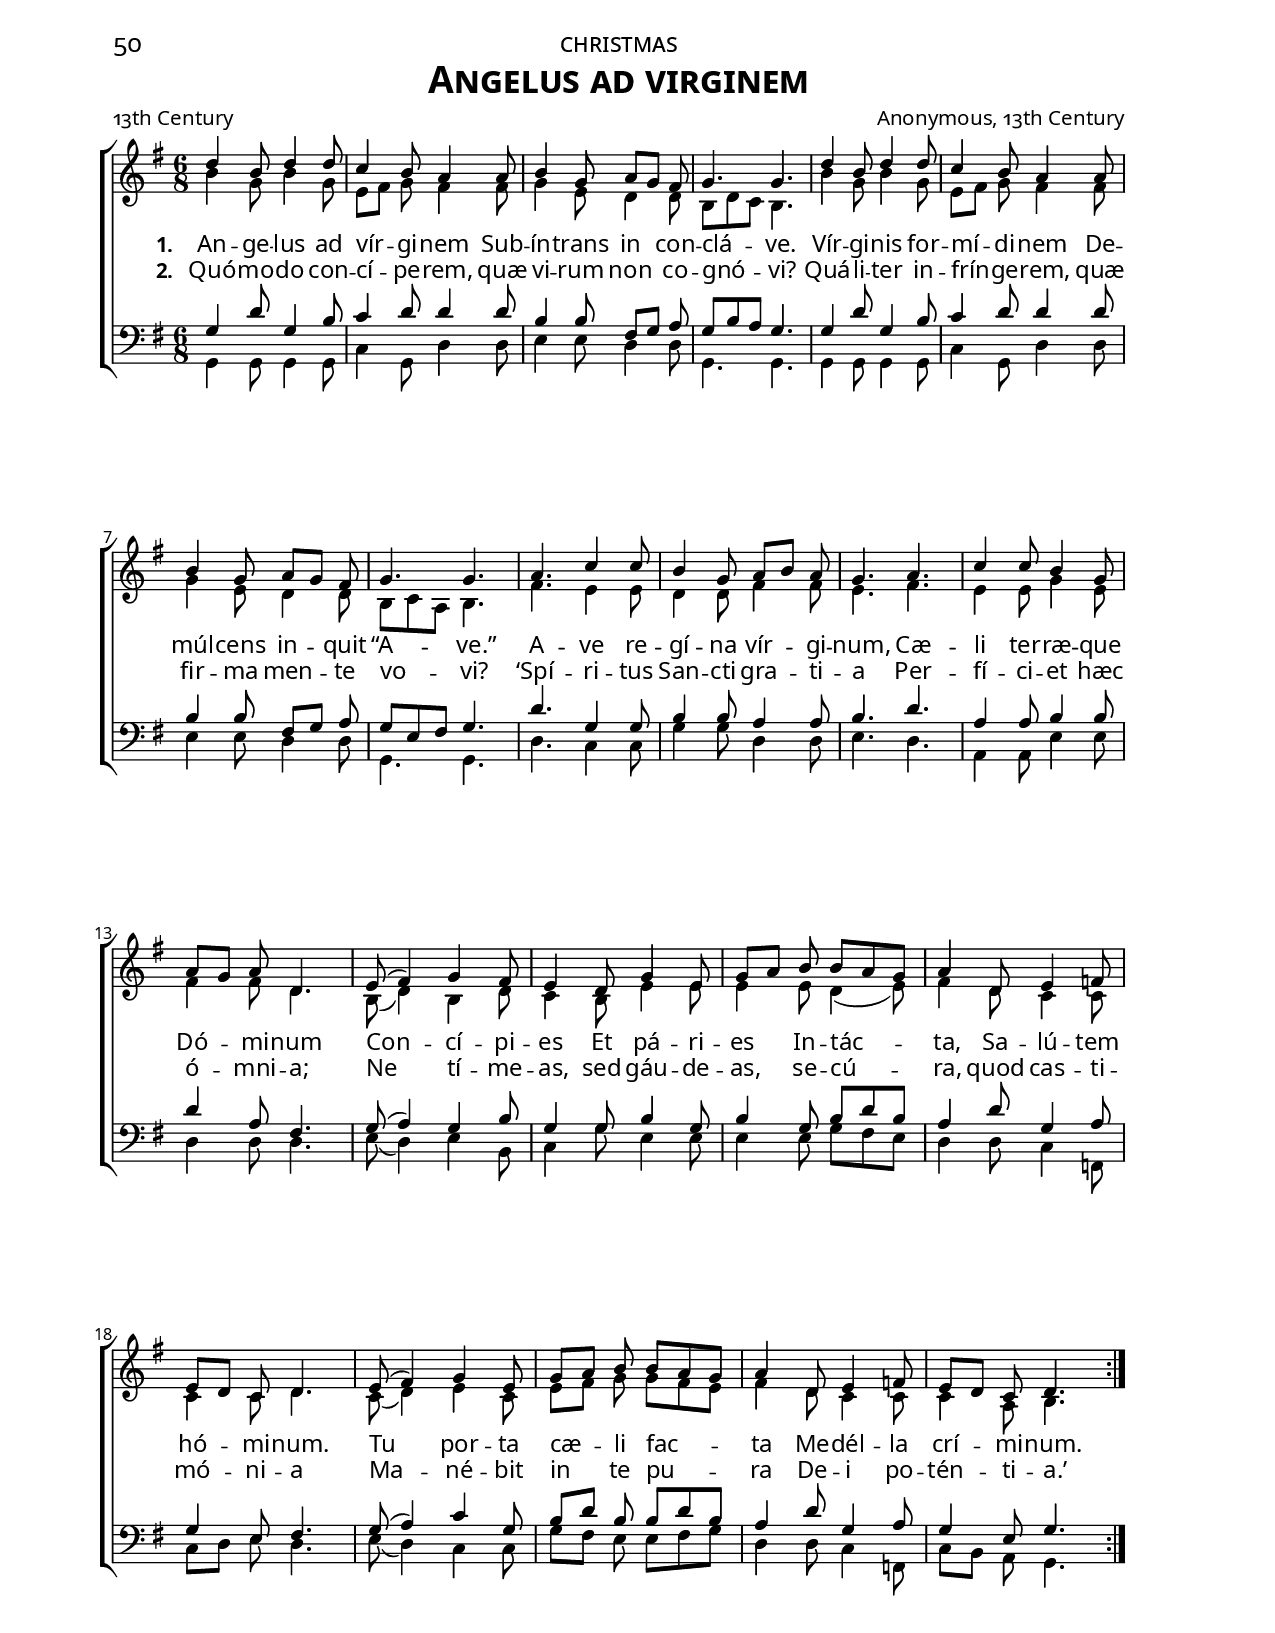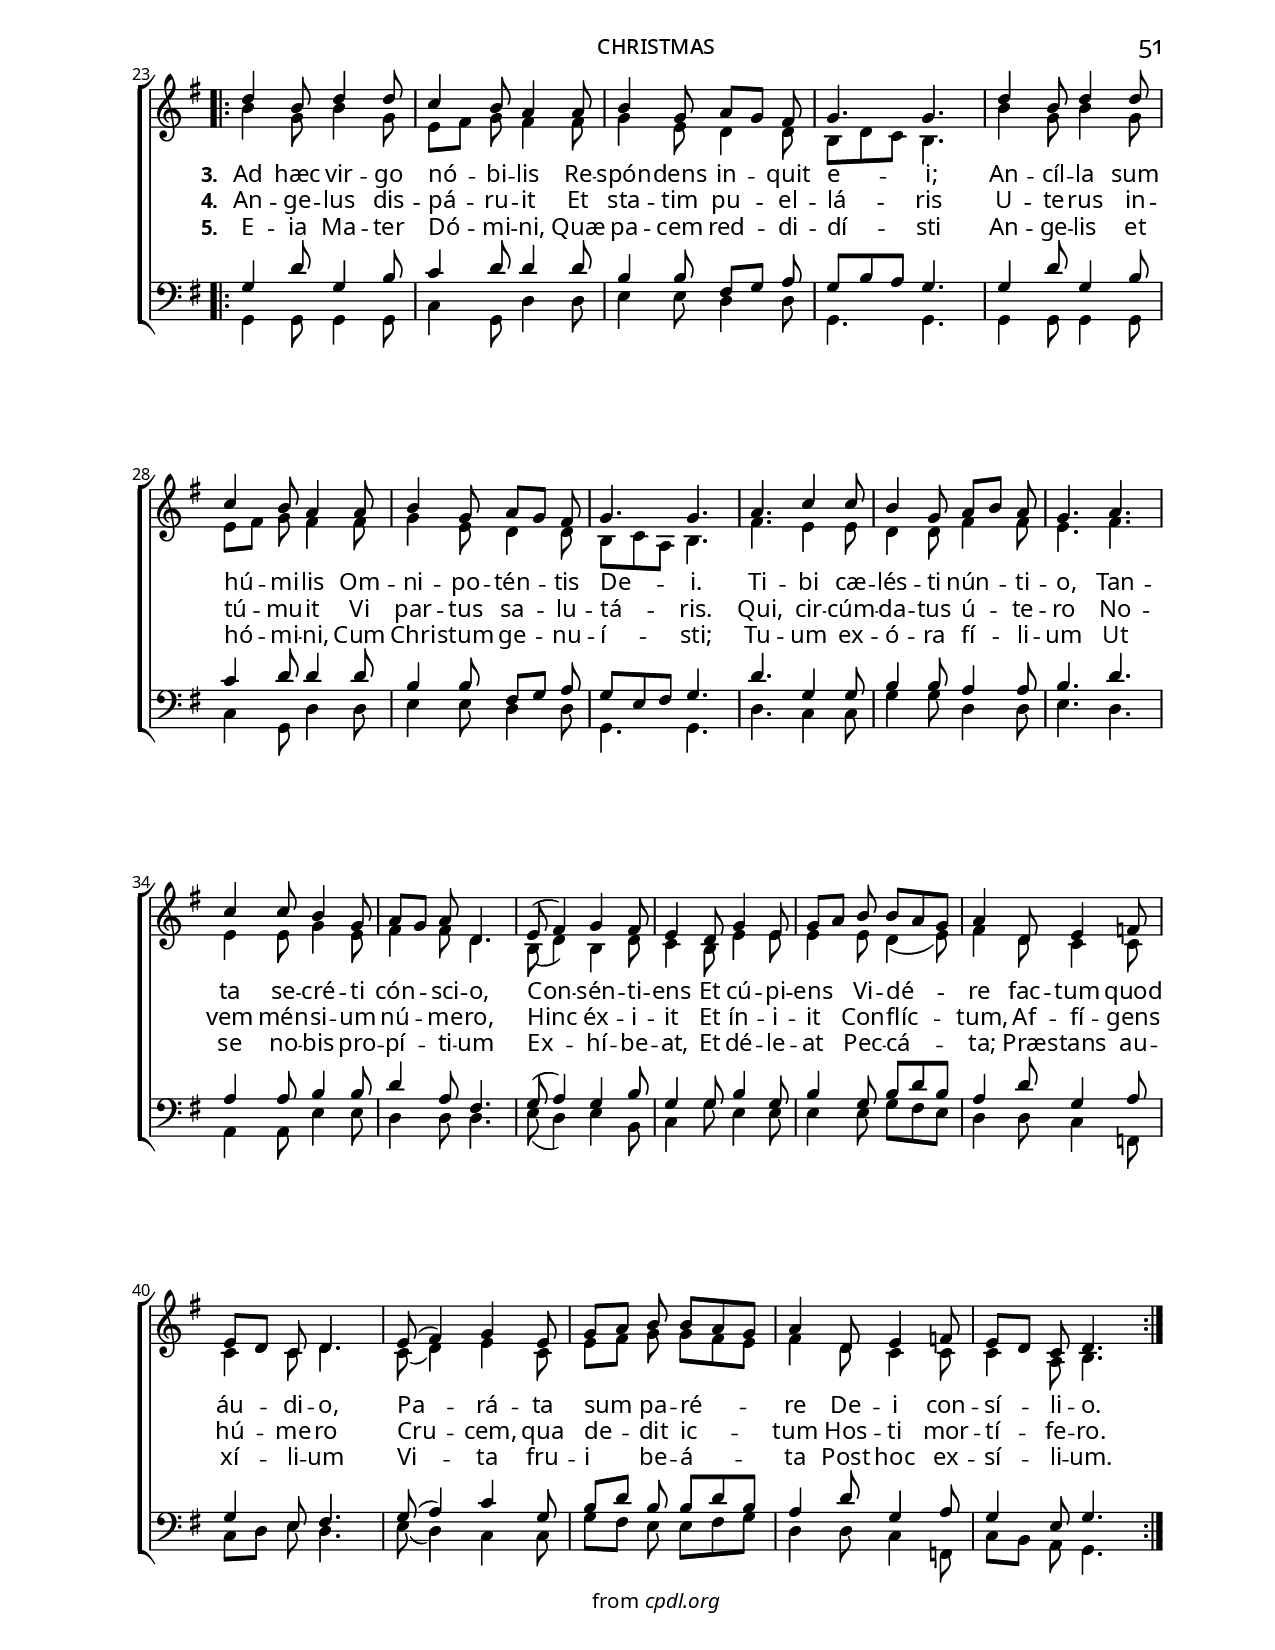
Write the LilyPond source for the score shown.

\version "2.14.2"
\include "util.ly"
\version "2.14.2"
#(set-global-staff-size 18) \paper{ #(define fonts (make-pango-font-tree "Garamond Premier Pro" "Garamond Premier Pro" "Garamond Premier Pro" (/ 18 20))) }
\header {
  title = \markup{\override #'(font-name . "Garamond Premier Pro Semibold"){ \abs-fontsize #18 \smallCapsOldStyle"Angelus ad virginem"}}
  poet = \markup\oldStyleNum"13th Century"
  composer = \markup\oldStyleNum"Anonymous, 13th Century"
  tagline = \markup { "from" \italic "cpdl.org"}
}
\paper {
  %print-all-headers = ##t
  paper-height = 11\in
  paper-width = 8.5\in
  indent = 0\in
  %system-system-spacing = #'((basic-distance . 10) (padding . 0))
  %system-system-spacing =
  %  #'((basic-distance . 0)
  %     (minimum-distance . 0)
  %     (padding . -0.35)
  %     (stretchability . 100))
  ragged-last-bottom = ##f
  ragged-bottom = ##f
  two-sided = ##t
  inner-margin = 1\in
  outer-margin = 0.75\in
  top-margin = 0.26\in
  bottom-margin = 0.25\in
  first-page-number = #050
  print-first-page-number = ##t
  headerLine = \markup{\override #'(font-name . "Garamond Premier Pro") \smallCapsOldStyle"christmas"}
  oddHeaderMarkup = \markup\fill-line{
     \override #'(font-name . "Garamond Premier Pro")\abs-fontsize #12.5
     \combine 
        \fill-line{"" \on-the-fly #print-page-number-check-first
        \oldStylePageNum""
        }
        \fill-line{\headerLine}
  }
  evenHeaderMarkup = \markup {
     \override #'(font-name . "Garamond Premier Pro")\abs-fontsize #12.5
     \combine
        \on-the-fly #print-page-number-check-first
        \oldStylePageNum""
        \fill-line{\headerLine}
  }
}
global = {
  \key g \major
  \time 6/8
  \autoBeamOff
  \override DynamicLineSpanner #'staff-padding = #0.0
  \override DynamicLineSpanner #'Y-extent = #'(-1 . 1)
}

sopMusic = \relative c'' {
  \repeat volta 2 {
    d4 b8 d4 d8 |
    c4 b8 a4 a8 |
    b4 g8 a[ g] fis |
    g4. g |
    d'4 b8 d4 d8 |
    
    c4 b8 a4 a8 |
    b4 g8 a[ g] fis |
    g4. g |
    a c4 c8 |
    b4 g8 a[ b] a |
    g4. a |
    
    %page2
    c4 c8 b4 g8 |
    a[ g] a d,4. |
    e8( fis4) g fis8 |
    e4 d8 g4 e8 |
    g[ a] b b[ a g] |
    a4 d,8 e4 f8 |
    
    e[ d] c d4. |
    e8( fis4) g e8 |
    g[ a] b b[ a g] |
    a4 d,8 e4 f8 |
    e[ d] c d4. \break
  }
}
sopWords = \lyricmode {
  
}

altoMusic = \relative c'' {
  b4 g8 b4 g8 |
  e8[ fis] g8 fis4 fis8 |
  g4 e8 d4 d8 |
  b[ d c] b4. |
  
  b'4 g8 b4 g8 |
  e8[ fis] g8 fis4 fis8 |
  g4 e8 d4 d8 |
  b[ c a] b4. |
  
  fis'4. e4 e8 |
  d4 d8 fis4 fis8 |
  e4. fis |
  e4 e8 g4 e8 |
  fis4 fis8 d4. |
  
  b8( d4) b4 d8 |
  c4 b8 e4 e8 |
  e4 e8 d4( e8) |
  fis4 d8 c4 c8 |
  c4 c8 d4. |
  
  c8( d4) e4 c8 |
  e8[ fis] g g[ fis e] |
  fis4 d8 c4 c8 |
  c4 a8 b4.
}
altoWords = \lyricmode {
  \dropLyricsIX
  \set stanza = #"1. "
  An -- ge -- lus ad vír -- gi -- nem
      Sub -- ín -- trans in con -- clá -- ve.
  Vír -- gi -- nis for -- mí -- di -- nem
      De -- múl -- cens in -- quit “A -- ve.”
  A -- ve re -- gí -- na vír -- gi -- num,
  Cæ -- li ter -- ræ -- que Dó -- mi -- num
      Con -- cí -- pi -- es
      Et pá -- ri -- es
      In -- tác -- ta,
      Sa -- lú -- tem hó -- mi -- num.
      Tu por -- ta cæ -- li fac -- ta
      Me -- dél -- la crí -- mi -- num.
      
  \set stanza = #"3. "
  Ad hæc vir -- go nó -- bi -- lis
      Re -- spón -- dens in -- quit e -- i;
  An -- cíl -- la sum hú -- mi -- lis
      Om -- ni -- po -- tén -- tis De -- i.
  Ti -- bi cæ -- lés -- ti nún -- ti -- o,
  Tan -- ta se -- cré -- ti cón -- sci -- o,
      Con -- sén -- ti -- ens
      Et cú -- pi -- ens
      Vi -- dé -- re
      fac -- tum quod áu -- di -- o,
      Pa -- rá -- ta sum pa -- ré -- re
      De -- i con -- sí -- li -- o.
}
altoWordsII = \lyricmode {
  \dropLyricsIX
%\markup\italic
  \set stanza = #"2. "
  Quó -- mo -- do con -- cí -- pe -- rem,
      quæ vi -- rum non co -- gnó -- vi?
  Quá -- li -- ter in -- frín -- ge -- rem,
      quæ fir -- ma men -- te vo -- vi?
  ‘Spí -- ri -- tus San -- cti gra -- ti -- a
  Per -- fí -- ci -- et hæc ó -- mni -- a;
      Ne tí -- me -- as,
      sed gáu -- de -- as,
      se -- cú -- ra,
      quod cas -- ti -- mó -- ni -- a
      Ma -- né -- bit in te pu -- ra
      De -- i po -- tén -- ti -- a.’
      
  \set stanza = #"4. "
  An -- ge -- lus dis -- pá -- ru -- it
      Et sta -- tim pu -- el -- lá -- ris
  U -- te -- rus in -- tú -- mu -- it
      Vi par -- tus sa -- lu -- tá -- ris.
  Qui, cir -- cúm -- da -- tus ú -- te -- ro
  No -- vem mén -- si -- um nú -- me -- ro,
      Hinc éx -- i -- it
      Et ín -- i -- it
      Con -- flíc -- tum,
      Af -- fí -- gens hú -- me -- ro
      Cru -- cem, qua de -- dit ic -- tum
      Hos -- ti mor -- tí -- fe -- ro.
}
altoWordsIII = \lyricmode {
  \dropLyricsIX
  \repeat unfold 74 \skip1
  \set stanza = #"5. "
  E -- ia Ma -- ter Dó -- mi -- ni,
      Quæ pa -- cem red -- di -- dí -- sti
  An -- ge -- lis et hó -- mi -- ni,
      Cum Chri -- stum ge -- nu -- í -- sti;
  Tu -- um ex -- ó -- ra fí -- li -- um
  Ut se no -- bis pro -- pí -- ti -- um
      Ex -- hí -- be -- at,
      Et dé -- le -- at
      Pec -- cá -- ta;
      Præ -- stans au -- xí -- li -- um
      Vi -- ta fru -- i be -- á -- ta
      Post hoc ex -- sí -- li -- um.
}
altoWordsIV = \lyricmode {
}
altoWordsV = \lyricmode {
}
altoWordsVI = \lyricmode {
  \set stanza = #"6. "
  \set ignoreMelismata = ##t
}
tenorMusic = \relative c' {
  g4 d'8 g,4 b8 |
  c4 d8 d4 d8 |
  b4 b8 fis8[ g] a8 |
  g[ b a] g4. |
  
  g4 d'8 g,4 b8 |
  c4 d8 d4 d8 |
  b4 b8 fis8[ g] a8 |
  g[ e fis] g4. |
  
  d'4. g,4 g8 |
  b4 b8 a4 a8 |
  b4. d |
  a4 a8 b4 b8 |
  d4 a8 fis4. |
  
  g8( a4) g4 b8 |
  g4 g8 b4 g8 |
  b4 g8 b[ d b] |
  a4 d8 g,4 a8 |
  g4 e8 fis4. |
  
  g8( a4) c4 g8 |
  b[ d] b b[ d b] |
  a4 d8 g,4 a8 |
  g4 e8 g4.
}
tenorWords = \lyricmode {

}

bassMusic = \relative c {
  g4 g8 g4 g8 |
  c4 g8 d'4 d8 |
  e4 e8 d4 d8 |
  g,4. g |
  
  g4 g8 g4 g8 |
  c4 g8 d'4 d8 |
  e4 e8 d4 d8 |
  g,4. g |
  
  d'4. c4 c8 |
  g'4 g8 d4 d8 |
  e4. d |
  a4 a8 e'4 e8 |
  d4 d8 d4. |
  
  e8( d4) e4 b8 |
  c4 g'8 e4 e8 |
  e4 e8 g[ fis e] |
  d4 d8 c4 f,8 |
  c'[ d] e d4. |
  
  e8( d4) c4 c8 |
  g'[ fis] e e[ fis g] |
  d4 d8 c4 f,8 |
  c'[ b] a g4.
}
bassWords = \lyricmode {

}

pianoRH = \relative c' {
  
}
pianoLH = \relative c' {
  
}

\score {
  <<
   \new ChoirStaff <<
    \new Staff = women <<
      \new Voice = "sopranos" { \voiceOne << \global \repeat unfold 2 \sopMusic >> }
      \new Voice = "altos" { \voiceTwo << \global \repeat unfold 2 \altoMusic >> }
    >>
    \new Lyrics \with { alignAboveContext = #"women" \override VerticalAxisGroup #'nonstaff-relatedstaff-spacing = #'((basic-distance . 1))} \lyricsto "sopranos" \sopWords
    \new Lyrics = "altosVI"  \with { alignBelowContext = #"women" } \lyricsto "altos" \altoWordsVI
    \new Lyrics = "altosV"  \with { alignBelowContext = #"women" } \lyricsto "altos" \altoWordsV
    \new Lyrics = "altosIV"  \with { alignBelowContext = #"women" } \lyricsto "altos" \altoWordsIV
    \new Lyrics = "altosIII"  \with { alignBelowContext = #"women" } \lyricsto "altos" \altoWordsIII
    \new Lyrics = "altosII"  \with { alignBelowContext = #"women" } \lyricsto "altos" \altoWordsII
    \new Lyrics = "altos"  \with { alignBelowContext = #"women" \override VerticalAxisGroup #'nonstaff-relatedstaff-spacing = #'((padding . -0.4))} \lyricsto "altos" \altoWords
   \new Staff = men <<
      \clef bass
      \new Voice = "tenors" { \voiceOne << \global \repeat unfold 2 \tenorMusic >> }
      \new Voice = "basses" { \voiceTwo << \global \repeat unfold 2 \bassMusic >> }
    >>
    \new Lyrics \with { alignAboveContext = #"men" \override VerticalAxisGroup #'nonstaff-relatedstaff-spacing = #'((basic-distance . 1)) } \lyricsto "tenors" \tenorWords
    \new Lyrics \with { alignBelowContext = #"men" \override VerticalAxisGroup #'nonstaff-relatedstaff-spacing = #'((basic-distance . 1)) } \lyricsto "basses" \bassWords
  >>
%    \new PianoStaff << \new Staff { \new Voice { \pianoRH } } \new Staff { \clef "bass" \pianoLH } >>
  >>
  \layout {
  \context {
    \Lyrics
    \override LyricText #'font-size = #1.3
  }
    \context {
      \Score
      %\override SpacingSpanner #'base-shortest-duration = #(ly:make-moment 1 8)
      %\override SpacingSpanner #'common-shortest-duration = #(ly:make-moment 1 4)
    }
    \context {
      % Remove all empty staves
      % \Staff \RemoveEmptyStaves \override VerticalAxisGroup #'remove-first = ##t
    }
    \context {
      \Lyrics
      \override LyricText #'X-offset = #center-on-word
    }
  }
}

